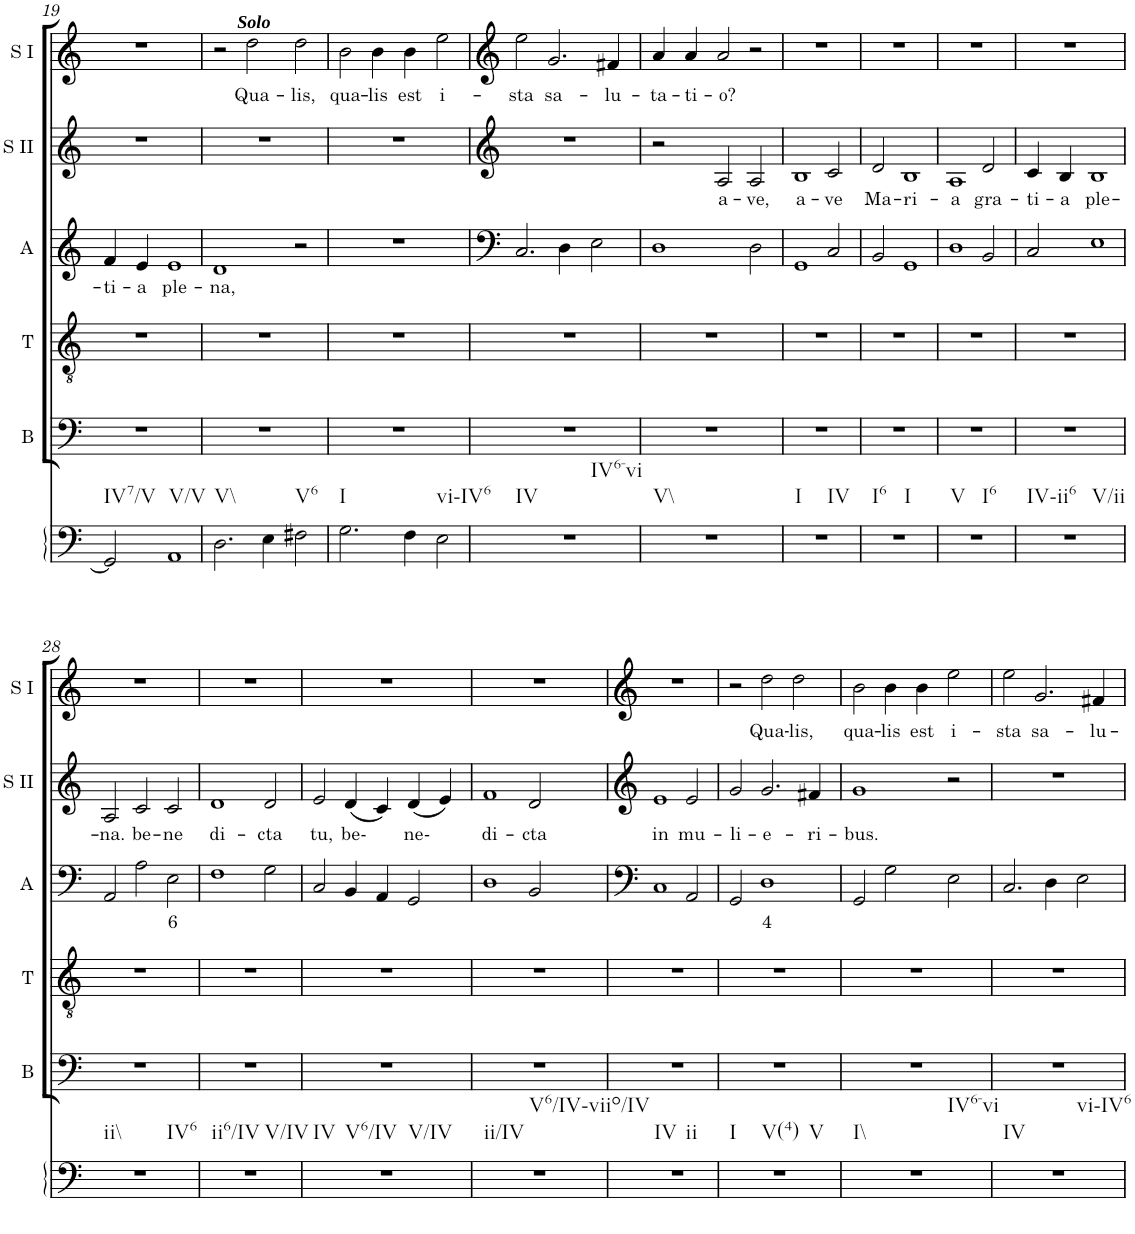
**kern	**kern	**kern	**kern	**text	**kern	**text	**kern	**text
*part6	*part5	*part4	*part3	*part3	*part2	*part2	*part1	*part1
*staff6	*staff5	*staff4	*staff3	*staff3	*staff2	*staff2	*staff1	*staff1
*I"Continuo	*I"Bass	*I"Tenor	*I"Alto	*	*I"Soprano II	*	*I"Soprano I	*
*	*I'B	*I'T	*I'A	*	*I'S II	*	*I'S I	*
!!LO:PB:g=z
*clefF4	*clefF4	*clefGv2	*clefG2	*	*clefG2	*	*clefG2	*
*k[]	*k[]	*k[]	*k[]	*	*k[]	*	*k[]	*
*M3/2	*M3/2	*M3/2	*M3/2	*	*M3/2	*	*M3/2	*
=19	=19	=19	=19	=19	=19	=19	=19	=19
!LO:TX:b:t=IV7/V	!	!	!	!	!	!	!	!
!	!	!	!	!LO:LY:b	!	!	!	!
2GG/]	1.r	1.r	4f/	ti-	1.r	.	1.r	.
!	!	!	!	!LO:LY:b	!	!	!	!
.	.	.	4e/	a	.	.	.	.
!LO:TX:b:t=V/V	!	!	!	!	!	!	!	!
!	!	!	!	!LO:LY:b	!	!	!	!
1AA	.	.	1e	ple-	.	.	.	.
=20	=20	=20	=20	=20	=20	=20	=20	=20
!LO:TX:b:t=V\\	!	!	!	!	!	!	!	!
!	!	!	!	!LO:LY:b	!	!	!	!
2.D\	1.r	1.r	1d	na,	1.r	.	2r	.
!	!	!	!	!	!	!	!LO:TX:a:Bi:t=Solo	!
!	!	!	!	!	!	!	!	!LO:LY:b
.	.	.	.	.	.	.	2dd\	Qua-
4E\	.	.	.	.	.	.	.	.
!LO:TX:b:t=V6	!	!	!	!	!	!	!	!
!	!	!	!	!	!	!	!	!LO:LY:b
2F#X\	.	.	2r	.	.	.	2dd\	lis,
=21	=21	=21	=21	=21	=21	=21	=21	=21
!LO:TX:b:t=I	!	!	!	!	!	!	!	!
!	!	!	!	!	!	!	!	!LO:LY:b
2.G\	1.r	1.r	1.r	.	1.r	.	2b\	qua-
!	!	!	!	!	!	!	!	!LO:LY:b
.	.	.	.	.	.	.	4b\	lis
!	!	!	!	!	!	!	!	!LO:LY:b
4F\	.	.	.	.	.	.	4b\	est
!LO:TX:b:t=vi-IV6	!	!	!	!	!	!	!	!
!	!	!	!	!	!	!	!	!LO:LY:b
2E\	.	.	.	.	.	.	2ee\	i-
=22	=22	=22	=22	=22	=22	=22	=22	=22
!LO:TX:b:t=IV	!	!	!	!	!	!	!	!
!LO:TX:b:t=IV6-vi	!	!	!	!	!	!	!	!
!	!	!	!	!	!	!	!	!LO:LY:b
1.r	1.r	1.r	2.C/	.	1.r	.	2ee\	sta
!	!	!	!	!	!	!	!	!LO:LY:b
.	.	.	.	.	.	.	2.g/	sa-
.	.	.	4D\	.	.	.	.	.
.	.	.	2E\	.	.	.	.	.
!	!	!	!	!	!	!	!	!LO:LY:b
.	.	.	.	.	.	.	4f#X/	lu-
=23	=23	=23	=23	=23	=23	=23	=23	=23
!LO:TX:b:t=V\\	!	!	!	!	!	!	!	!
!	!	!	!	!	!	!	!	!LO:LY:b
1.r	1.r	1.r	1D	.	2r	.	4a/	ta-
!	!	!	!	!	!	!	!	!LO:LY:b
.	.	.	.	.	.	.	4a/	ti-
!	!	!	!	!	!	!LO:LY:b	!	!LO:LY:b
.	.	.	.	.	2A/	a-	2a/	o?
!	!	!	!	!	!	!LO:LY:b	!	!
.	.	.	2D\	.	2A/	ve,	2r	.
=24	=24	=24	=24	=24	=24	=24	=24	=24
!LO:TX:b:t=I	!	!	!	!	!	!	!	!
!LO:TX:b:t=IV	!	!	!	!	!	!	!	!
!	!	!	!	!	!	!LO:LY:b	!	!
1.r	1.r	1.r	1GG	.	1B	a-	1.r	.
!	!	!	!	!	!	!LO:LY:b	!	!
.	.	.	2C/	.	2c/	ve	.	.
=25	=25	=25	=25	=25	=25	=25	=25	=25
!LO:TX:b:t=I6	!	!	!	!	!	!	!	!
!LO:TX:b:t=I	!	!	!	!	!	!	!	!
!	!	!	!	!	!	!LO:LY:b	!	!
1.r	1.r	1.r	2BB/	.	2d/	Ma-	1.r	.
!	!	!	!	!	!	!LO:LY:b	!	!
.	.	.	1GG	.	1B	ri-	.	.
=26	=26	=26	=26	=26	=26	=26	=26	=26
!LO:TX:b:t=V	!	!	!	!	!	!	!	!
!LO:TX:b:t=I6	!	!	!	!	!	!	!	!
!	!	!	!	!	!	!LO:LY:b	!	!
1.r	1.r	1.r	1D	.	1A	a	1.r	.
!	!	!	!	!	!	!LO:LY:b	!	!
.	.	.	2BB/	.	2d/	gra-	.	.
=27	=27	=27	=27	=27	=27	=27	=27	=27
!LO:TX:b:t=IV-ii6	!	!	!	!	!	!	!	!
!LO:TX:b:t=V/ii	!	!	!	!	!	!	!	!
!	!	!	!	!	!	!LO:LY:b	!	!
1.r	1.r	1.r	2C/	.	4c/	ti-	1.r	.
!	!	!	!	!	!	!LO:LY:b	!	!
.	.	.	.	.	4B/	a	.	.
!	!	!	!	!	!	!LO:LY:b	!	!
.	.	.	1E	.	1B	ple-	.	.
!!LO:LB:g=z
=28	=28	=28	=28	=28	=28	=28	=28	=28
!LO:TX:b:t=ii\\	!	!	!	!	!	!	!	!
!LO:TX:b:t=IV6	!	!	!	!	!	!	!	!
!	!	!	!	!	!	!LO:LY:b	!	!
1.r	1.r	1.r	2AA/	.	2A/	na.	1.r	.
!	!	!	!	!	!	!LO:LY:b	!	!
.	.	.	2A\	.	2c/	be-	.	.
!	!	!	!	!LO:LY:b	!	!LO:LY:b	!	!
.	.	.	2E\	6	2c/	ne	.	.
=29	=29	=29	=29	=29	=29	=29	=29	=29
!LO:TX:b:t=ii6/IV	!	!	!	!	!	!	!	!
!LO:TX:b:t=V/IV	!	!	!	!	!	!	!	!
!	!	!	!	!	!	!LO:LY:b	!	!
1.r	1.r	1.r	1F	.	1d	di-	1.r	.
!	!	!	!	!	!	!LO:LY:b	!	!
.	.	.	2G\	.	2d/	cta	.	.
=30	=30	=30	=30	=30	=30	=30	=30	=30
!LO:TX:b:t=IV	!	!	!	!	!	!	!	!
!LO:TX:b:t=V6/IV	!	!	!	!	!	!	!	!
!LO:TX:b:t=V/IV	!	!	!	!	!	!	!	!
!	!	!	!	!	!	!LO:LY:b	!	!
1.r	1.r	1.r	2C/	.	2e/	tu,	1.r	.
!	!	!	!	!	!	!LO:LY:b	!	!
.	.	.	4BB/	.	(4d/	be-	.	.
.	.	.	4AA/	.	4c/)	.	.	.
!	!	!	!	!	!	!LO:LY:b	!	!
.	.	.	2GG/	.	(4d/	ne-	.	.
.	.	.	.	.	4e/)	.	.	.
=31	=31	=31	=31	=31	=31	=31	=31	=31
!LO:TX:b:t=ii/IV	!	!	!	!	!	!	!	!
!LO:TX:b:t=V6/IV-viio/IV	!	!	!	!	!	!	!	!
!	!	!	!	!	!	!LO:LY:b	!	!
1.r	1.r	1.r	1D	.	1f	di-	1.r	.
!	!	!	!	!	!	!LO:LY:b	!	!
.	.	.	2BB/	.	2d/	cta	.	.
=32	=32	=32	=32	=32	=32	=32	=32	=32
!LO:TX:b:t=IV	!	!	!	!	!	!	!	!
!LO:TX:b:t=ii	!	!	!	!	!	!	!	!
!	!	!	!	!	!	!LO:LY:b	!	!
1.r	1.r	1.r	1C	.	1e	in	1.r	.
!	!	!	!	!	!	!LO:LY:b	!	!
.	.	.	2AA/	.	2e/	mu-	.	.
=33	=33	=33	=33	=33	=33	=33	=33	=33
!LO:TX:b:t=I	!	!	!	!	!	!	!	!
!LO:TX:b:t=V(4)	!	!	!	!	!	!	!	!
!LO:TX:b:t=V	!	!	!	!	!	!	!	!
!	!	!	!	!	!	!LO:LY:b	!	!
1.r	1.r	1.r	2GG/	.	2g/	li-	2r	.
!	!	!	!	!LO:LY:b	!	!LO:LY:b	!	!LO:LY:b
.	.	.	1D	4	2.g/	e-	2dd\	Qua-
!	!	!	!	!	!	!	!	!LO:LY:b
.	.	.	.	.	.	.	2dd\	lis,
!	!	!	!	!	!	!LO:LY:b	!	!
.	.	.	.	.	4f#X/	ri-	.	.
=34	=34	=34	=34	=34	=34	=34	=34	=34
!LO:TX:b:t=I\\	!	!	!	!	!	!	!	!
!LO:TX:b:t=IV6-vi	!	!	!	!	!	!	!	!
!	!	!	!	!	!	!LO:LY:b	!	!LO:LY:b
1.r	1.r	1.r	2GG/	.	1g	bus.	2b\	qua-
!	!	!	!	!	!	!	!	!LO:LY:b
.	.	.	2G\	.	.	.	4b\	lis
!	!	!	!	!	!	!	!	!LO:LY:b
.	.	.	.	.	.	.	4b\	est
!	!	!	!	!	!	!	!	!LO:LY:b
.	.	.	2E\	.	2r	.	2ee\	i-
=35	=35	=35	=35	=35	=35	=35	=35	=35
!LO:TX:b:t=IV	!	!	!	!	!	!	!	!
!LO:TX:b:t=vi-IV6	!	!	!	!	!	!	!	!
!	!	!	!	!	!	!	!	!LO:LY:b
1.r	1.r	1.r	2.C/	.	1.r	.	2ee\	sta
!	!	!	!	!	!	!	!	!LO:LY:b
.	.	.	.	.	.	.	2.g/	sa-
.	.	.	4D\	.	.	.	.	.
.	.	.	2E\	.	.	.	.	.
!	!	!	!	!	!	!	!	!LO:LY:b
.	.	.	.	.	.	.	4f#X/	lu-
=	=	=	=	=	=	=	=	=
*-	*-	*-	*-	*-	*-	*-	*-	*-
